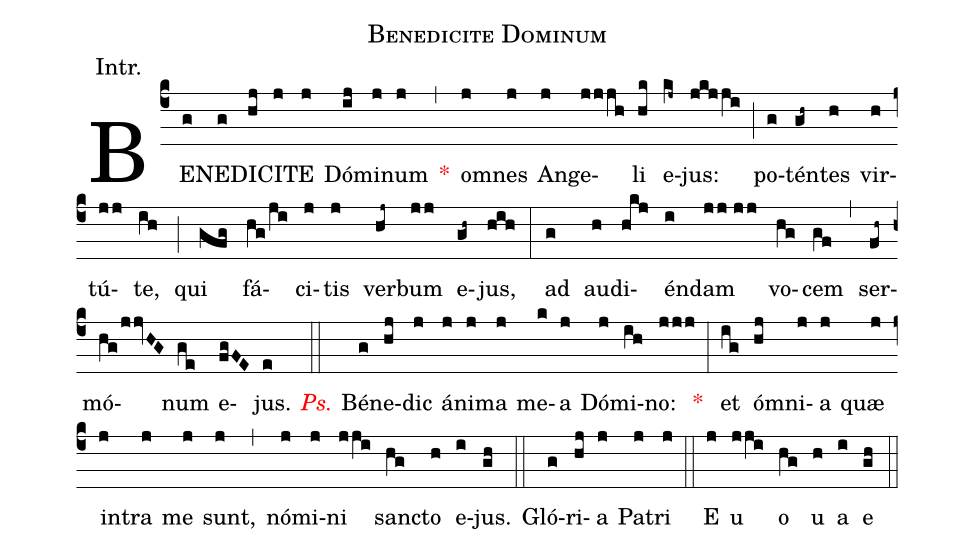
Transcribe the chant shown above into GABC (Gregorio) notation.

name:Benedicite Dominum;
annotation:Intr.;
mode:III.;
office-part:Introit;
%%
(c4) BE(g)NE(g)DI(hj)CI(j)TE(j) Dó(ij)mi(j)num(j) <v>\red{*}</v>(,) o(j)mnes(j) An(j)ge(jjjh)li(hk) e(kj~)jus:(jkjji) (;) po(g)tén(gh~)tes(h) vir(h)tú(jj)te,(ih) (;) qui(gfg) fá(hg/ji)ci(j)tis(j) ver(hj~)bum(jj) e(gh~)jus,(hih) (:) ad(g) au(h)di(hkj)én(i)dam(jj//jj) vo(hg)cem(gf) (,) ser(fh~)mó(hg/jjvHG)num(ge) e(fgFE)jus.(e) (::) <v>\redit{Ps.}</v> Bé(g)ne(hj)dic(j) á(j)ni(j)ma(j) me(k)a(j) Dó(j)mi(ih)no:(jjj) <v>\red{*}</v>(:) et(ig) ó(hj)mni(j)a(j) quæ(j) in(j)tra(j) me(j) sunt,(j) (,) nó(j)mi(j)ni(jji) sanc(hg)to(h) e(i)jus.(gh) (::) Gló(g)ri(hj)a(j) Pa(j)tri(j) (::) E(j) u(jji) o(hg) u(h) a(i) e(gh) (::)
